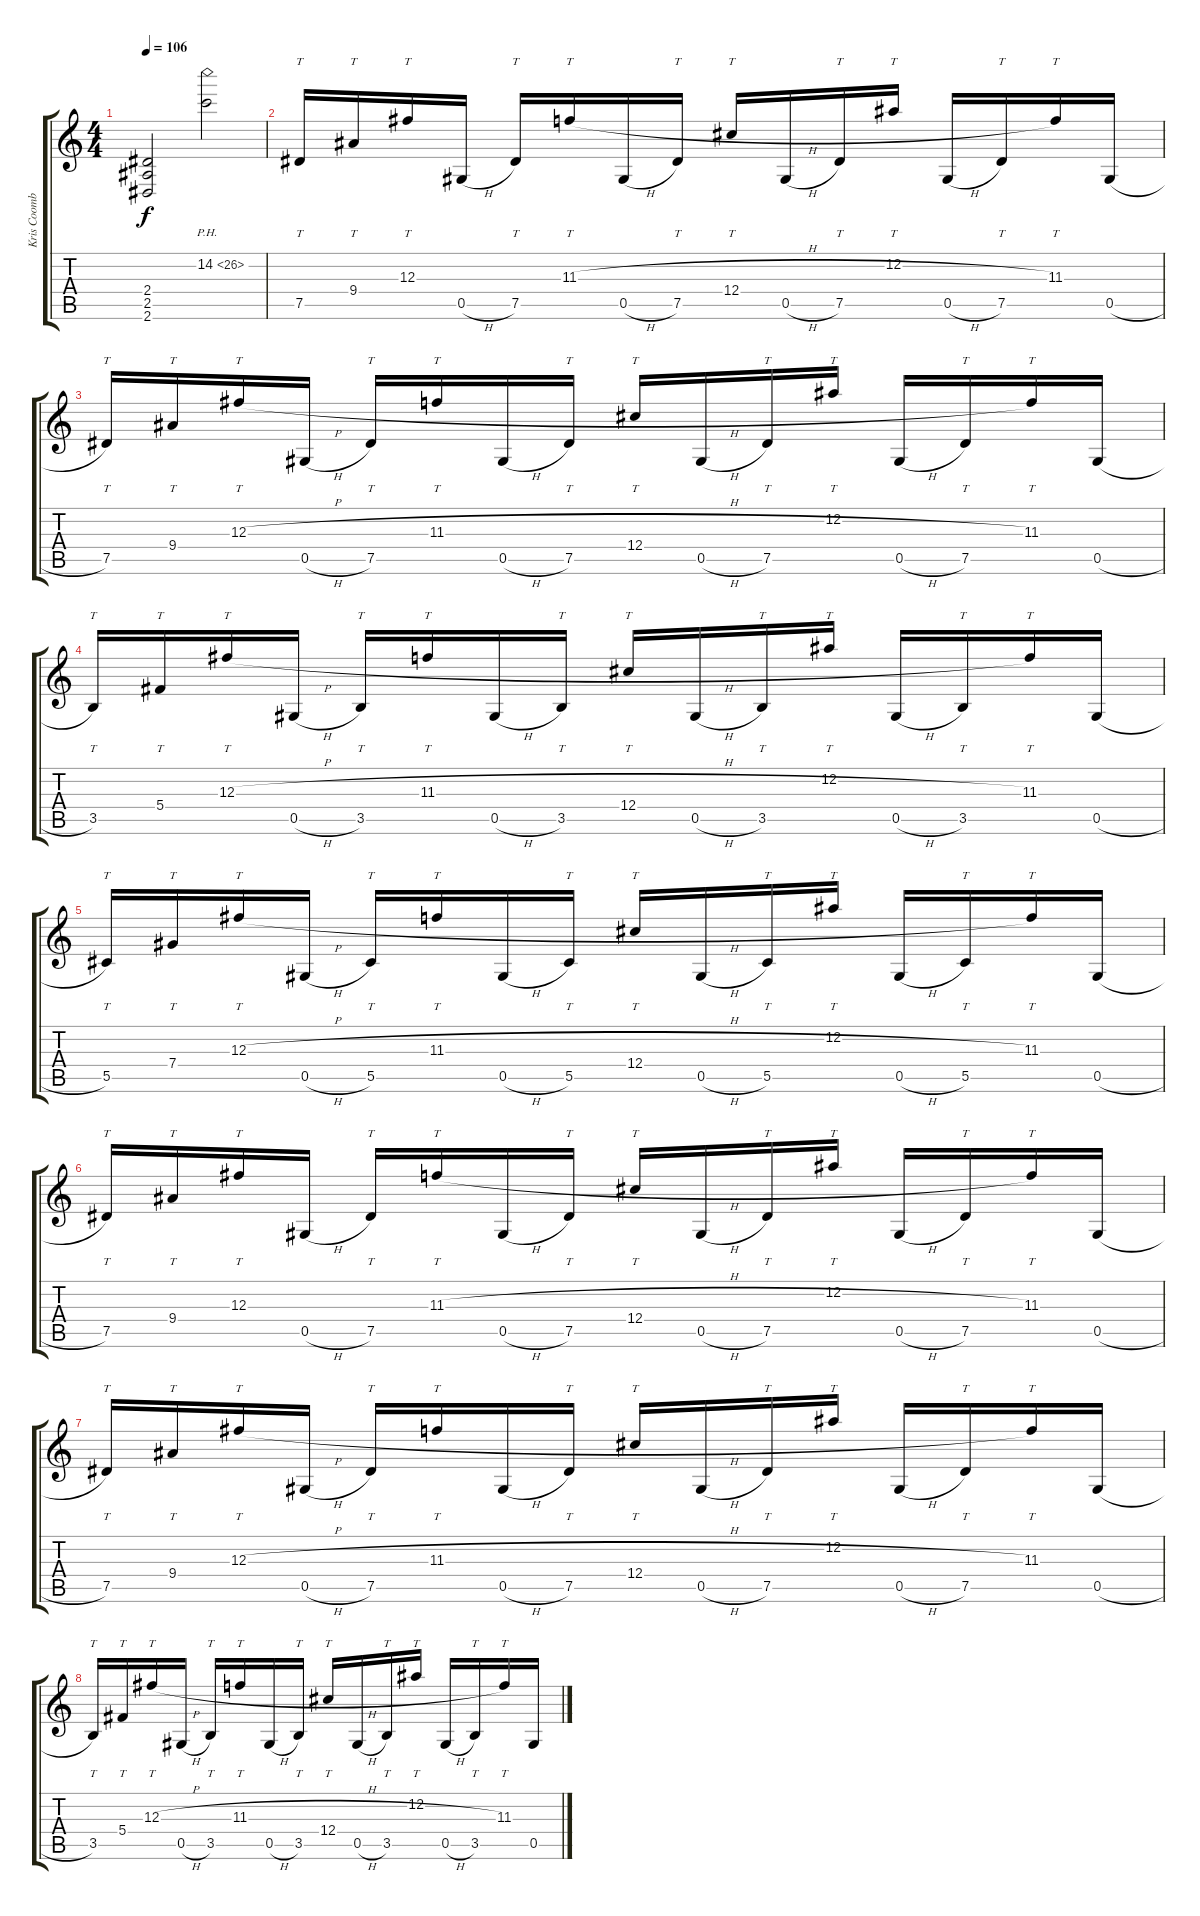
\track ("Kris Coombs" "Kris Coomb") {instrument distortionguitar}
\staff {score tabs}
\tuning (Eb4 Bb3 Gb3 Db3 Ab2 Db2) {hide}
\ts (4 4)
\tempo 106
\clef g2
\ks c
(2.4{t} 2.5{t} 2.6{t}).2{dy f volume 0} 14.2{ph 12}.2{volume 16} |
7.5.16{tt instrument distortionguitar} 9.4.16{tt} 12.3.16{tt} 0.5{h}.16 7.5.16{tt} 11.3{h}.16{tt} 0.5{h}.16 7.5.16{tt} 12.4.16{tt} 0.5{h}.16 7.5.16{tt} 12.2.16{tt} 0.5{h}.16 7.5.16{tt} 11.3.16{tt} 0.5{h}.16 |
7.5.16{tt} 9.4.16{tt} 12.3{h}.16{tt} 0.5{h}.16 7.5.16{tt} 11.3{h}.16{tt} 0.5{h}.16 7.5.16{tt} 12.4.16{tt} 0.5{h}.16 7.5.16{tt} 12.2.16{tt} 0.5{h}.16 7.5.16{tt} 11.3.16{tt} 0.5{h}.16 |
3.5.16{tt} 5.4.16{tt} 12.3{h}.16{tt} 0.5{h}.16 3.5.16{tt} 11.3{h}.16{tt} 0.5{h}.16 3.5.16{tt} 12.4.16{tt} 0.5{h}.16 3.5.16{tt} 12.2.16{tt} 0.5{h}.16 3.5.16{tt} 11.3.16{tt} 0.5{h}.16 |
5.5.16{tt} 7.4.16{tt} 12.3{h}.16{tt} 0.5{h}.16 5.5.16{tt} 11.3{h}.16{tt} 0.5{h}.16 5.5.16{tt} 12.4.16{tt} 0.5{h}.16 5.5.16{tt} 12.2.16{tt} 0.5{h}.16 5.5.16{tt} 11.3.16{tt} 0.5{h}.16 |
7.5.16{tt instrument distortionguitar} 9.4.16{tt} 12.3.16{tt} 0.5{h}.16 7.5.16{tt} 11.3{h}.16{tt} 0.5{h}.16 7.5.16{tt} 12.4.16{tt} 0.5{h}.16 7.5.16{tt} 12.2.16{tt} 0.5{h}.16 7.5.16{tt} 11.3.16{tt} 0.5{h}.16 |
7.5.16{tt} 9.4.16{tt} 12.3{h}.16{tt} 0.5{h}.16 7.5.16{tt} 11.3{h}.16{tt} 0.5{h}.16 7.5.16{tt} 12.4.16{tt} 0.5{h}.16 7.5.16{tt} 12.2.16{tt} 0.5{h}.16 7.5.16{tt} 11.3.16{tt} 0.5{h}.16 |
3.5.16{tt} 5.4.16{tt} 12.3{h}.16{tt} 0.5{h}.16 3.5.16{tt} 11.3{h}.16{tt} 0.5{h}.16 3.5.16{tt} 12.4{h}.16{tt} 0.5{h}.16 3.5.16{tt} 12.2.16{tt} 0.5{h}.16 3.5.16{tt} 11.3{h}.16{tt} 0.5{h}.16
